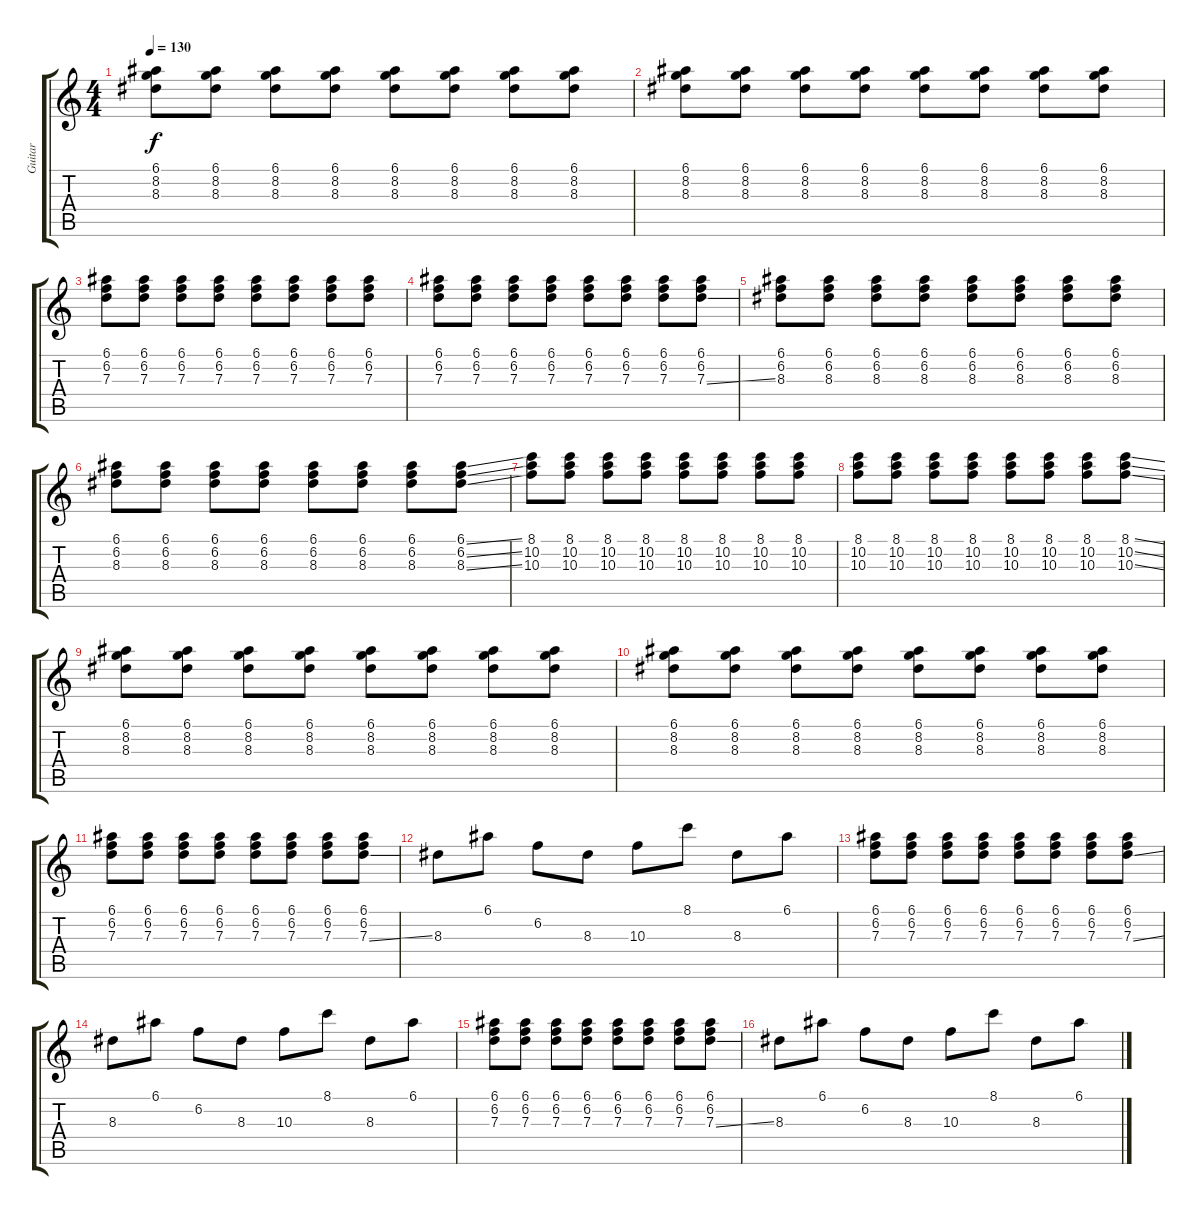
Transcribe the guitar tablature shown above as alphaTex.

\track ("Guitar" "Guitar") {instrument distortionguitar}
\staff {score tabs}
\tuning (E4 B3 G3 D3 A2 E2) {hide}
\ts (4 4)
\tempo 130
\clef g2
\ks c
(6.1 8.2 8.3).8{dy f} (6.1 8.2 8.3).8 (6.1 8.2 8.3).8 (6.1 8.2 8.3).8 (6.1 8.2 8.3).8 (6.1 8.2 8.3).8 (6.1 8.2 8.3).8 (6.1 8.2 8.3).8 |
(6.1 8.2 8.3).8 (6.1 8.2 8.3).8 (6.1 8.2 8.3).8 (6.1 8.2 8.3).8 (6.1 8.2 8.3).8 (6.1 8.2 8.3).8 (6.1 8.2 8.3).8 (6.1 8.2 8.3).8 |
(6.1 6.2 7.3).8 (6.1 6.2 7.3).8 (6.1 6.2 7.3).8 (6.1 6.2 7.3).8 (6.1 6.2 7.3).8 (6.1 6.2 7.3).8 (6.1 6.2 7.3).8 (6.1 6.2 7.3).8 |
(6.1 6.2 7.3).8 (6.1 6.2 7.3).8 (6.1 6.2 7.3).8 (6.1 6.2 7.3).8 (6.1 6.2 7.3).8 (6.1 6.2 7.3).8 (6.1 6.2 7.3).8 (6.1 6.2 7.3{ss}).8 |
(6.1 6.2 8.3).8 (6.1 6.2 8.3).8 (6.1 6.2 8.3).8 (6.1 6.2 8.3).8 (6.1 6.2 8.3).8 (6.1 6.2 8.3).8 (6.1 6.2 8.3).8 (6.1 6.2 8.3).8 |
(6.1 6.2 8.3).8 (6.1 6.2 8.3).8 (6.1 6.2 8.3).8 (6.1 6.2 8.3).8 (6.1 6.2 8.3).8 (6.1 6.2 8.3).8 (6.1 6.2 8.3).8 (6.1{ss} 6.2{ss} 8.3{ss}).8 |
(8.1 10.2 10.3).8 (8.1 10.2 10.3).8 (8.1 10.2 10.3).8 (8.1 10.2 10.3).8 (8.1 10.2 10.3).8 (8.1 10.2 10.3).8 (8.1 10.2 10.3).8 (8.1 10.2 10.3).8 |
(8.1 10.2 10.3).8 (8.1 10.2 10.3).8 (8.1 10.2 10.3).8 (8.1 10.2 10.3).8 (8.1 10.2 10.3).8 (8.1 10.2 10.3).8 (8.1 10.2 10.3).8 (8.1{ss} 10.2{ss} 10.3{ss}).8 |
(6.1 8.2 8.3).8 (6.1 8.2 8.3).8 (6.1 8.2 8.3).8 (6.1 8.2 8.3).8 (6.1 8.2 8.3).8 (6.1 8.2 8.3).8 (6.1 8.2 8.3).8 (6.1 8.2 8.3).8 |
(6.1 8.2 8.3).8 (6.1 8.2 8.3).8 (6.1 8.2 8.3).8 (6.1 8.2 8.3).8 (6.1 8.2 8.3).8 (6.1 8.2 8.3).8 (6.1 8.2 8.3).8 (6.1 8.2 8.3).8 |
(6.1 6.2 7.3).8 (6.1 6.2 7.3).8 (6.1 6.2 7.3).8 (6.1 6.2 7.3).8 (6.1 6.2 7.3).8 (6.1 6.2 7.3).8 (6.1 6.2 7.3).8 (6.1 6.2 7.3{ss}).8 |
8.3.8 6.1.8 6.2.8 8.3.8 10.3.8 8.1.8 8.3.8 6.1.8 |
(6.1 6.2 7.3).8 (6.1 6.2 7.3).8 (6.1 6.2 7.3).8 (6.1 6.2 7.3).8 (6.1 6.2 7.3).8 (6.1 6.2 7.3).8 (6.1 6.2 7.3).8 (6.1 6.2 7.3{ss}).8 |
8.3.8 6.1.8 6.2.8 8.3.8 10.3.8 8.1.8 8.3.8 6.1.8 |
(6.1 6.2 7.3).8 (6.1 6.2 7.3).8 (6.1 6.2 7.3).8 (6.1 6.2 7.3).8 (6.1 6.2 7.3).8 (6.1 6.2 7.3).8 (6.1 6.2 7.3).8 (6.1 6.2 7.3{ss}).8 |
8.3.8 6.1.8 6.2.8 8.3.8 10.3.8 8.1.8 8.3.8 6.1.8
